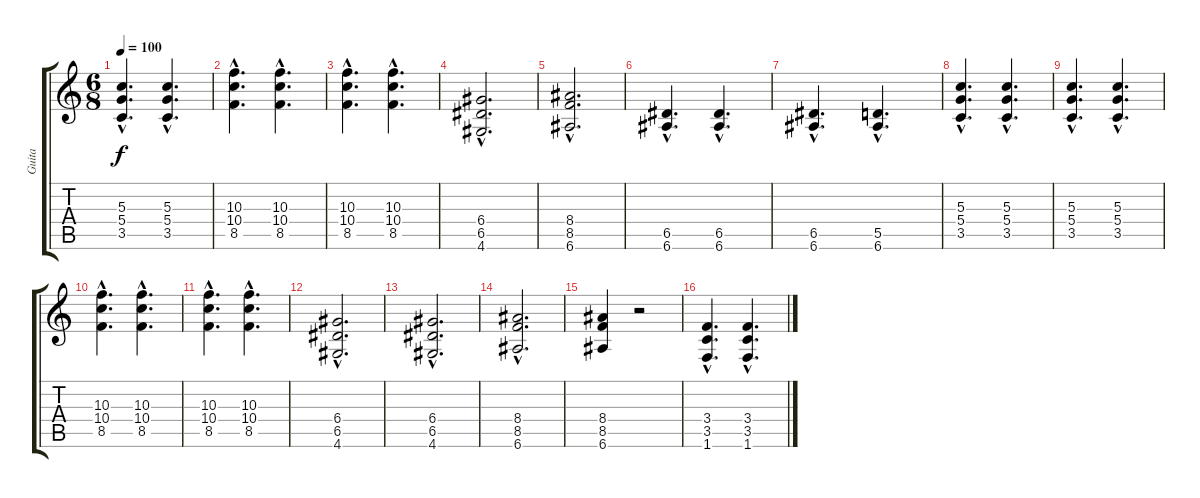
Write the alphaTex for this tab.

\track ("Guita" "Guita") {instrument overdrivenguitar}
\staff {score tabs}
\tuning (E4 B3 G3 D3 A2 E2) {hide}
\ts (6 8)
\tempo 100
\clef g2
\ks c
(5.3{hac} 5.4{hac} 3.5{hac}).4{d dy f} (5.3{hac} 5.4{hac} 3.5{hac}).4{d} |
(10.3{hac} 10.4{hac} 8.5{hac}).4{d} (10.3{hac} 10.4{hac} 8.5{hac}).4{d} |
(10.3{hac} 10.4{hac} 8.5{hac}).4{d} (10.3{hac} 10.4{hac} 8.5{hac}).4{d} |
(6.4{hac} 6.5{hac} 4.6{hac}).2{d} |
(8.4{hac} 8.5{hac} 6.6{hac}).2{d} |
(6.5{hac} 6.6{hac}).4{d} (6.5{hac} 6.6{hac}).4{d} |
(6.5{hac} 6.6{hac}).4{d} (5.5{hac} 6.6{hac}).4{d} |
(5.3{hac} 5.4{hac} 3.5{hac}).4{d} (5.3{hac} 5.4{hac} 3.5{hac}).4{d} |
(5.3{hac} 5.4{hac} 3.5{hac}).4{d} (5.3{hac} 5.4{hac} 3.5{hac}).4{d} |
(10.3{hac} 10.4{hac} 8.5{hac}).4{d} (10.3{hac} 10.4{hac} 8.5{hac}).4{d} |
(10.3{hac} 10.4{hac} 8.5{hac}).4{d} (10.3{hac} 10.4{hac} 8.5{hac}).4{d} |
(6.4{hac} 6.5{hac} 4.6{hac}).2{d} |
(6.4{hac} 6.5{hac} 4.6{hac}).2{d} |
(8.4{hac} 8.5{hac} 6.6{hac}).2{d} |
(8.4 8.5 6.6).4 r.2 |
(3.4{hac} 3.5{hac} 1.6{hac}).4{d} (3.4{hac} 3.5{hac} 1.6{hac}).4{d}
